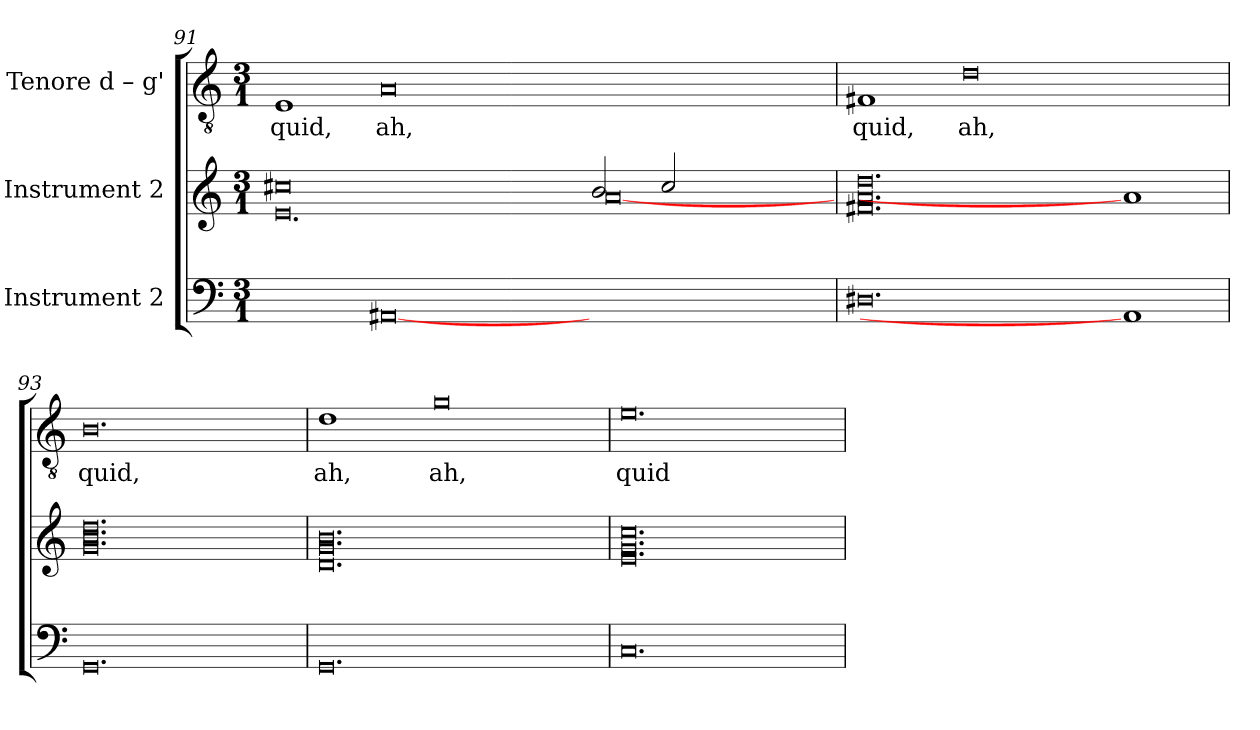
**kern	**kern	**kern	**text
*part3	*part2	*part1	*part1
*staff3	*staff2	*staff1	*staff1
*I"Instrument 2	*I"Instrument 2	*I"Tenore  d – g'	*
*clefF4	*clefG2	*clefGv2	*
*k[]	*k[]	*k[]	*
*C:	*C:	*C:	*
*M3/1	*M3/1	*M3/1	*
=91	=91	=91	=91
*	*^	*	*
!	!	!	!	!LO:LY:b:cj
1ryy	0cc#X	0.e	1E	quid,
!	!	!	!	!LO:LY:b:cj
[0AA#	.	.	0A	ah,
.	1ryy	.	.	.
0ryy	2b/	[0a	0ryy	.
.	2cc#/	.	.	.
.	1ryy	.	.	.
*	*v	*v	*	*
=92	=92	=92	=92
!	!	!	!LO:LY:b:cj
0.D#	0.dd 0.f#X 0.a	1F#X	quid,
!	!	!	!LO:LY:b:cj
.	.	0d	ah,
1AA#]	1a]	1ryy	.
=93	=93	=93	=93
!	!	!	!LO:LY:b:cj
0.GG	0.dd 0.g 0.b	0.B	quid,
!!LO:LB:g=z
=94	=94	=94	=94
!	!	!	!LO:LY:b:cj
0.GG	0.b 0.d 0.g	1d	ah,
!	!	!	!LO:LY:b:cj
.	.	0g	ah,
=95	=95	=95	=95
!	!	!	!LO:LY:b:cj
0.C	0.cc 0.e 0.g	0.e	quid
=	=	=	=
*-	*-	*-	*-
